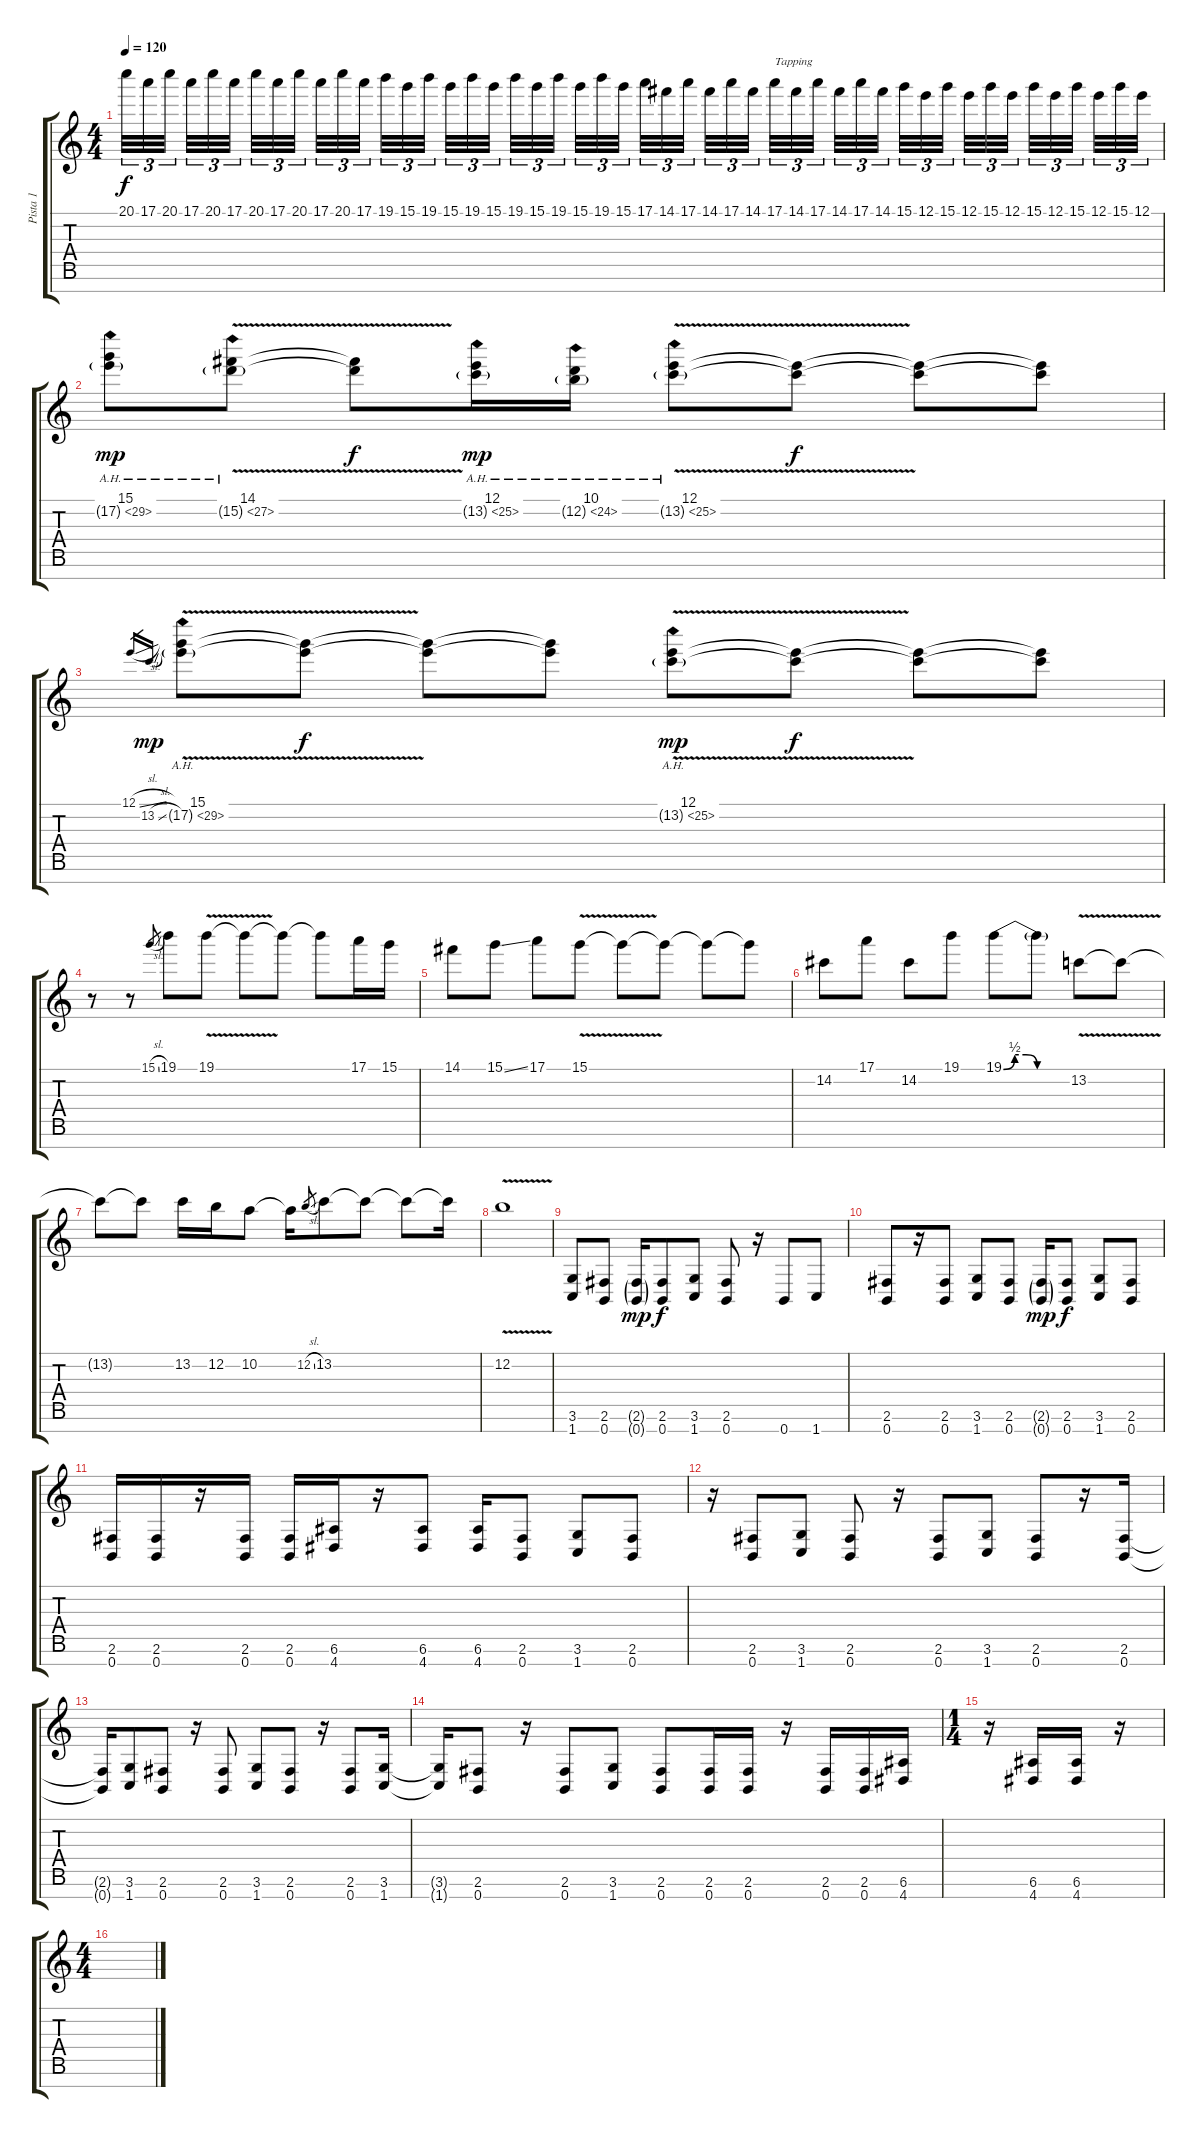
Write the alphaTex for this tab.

\track ("Pista 1" "Pista 1") {instrument distortionguitar}
\staff {score tabs}
\tuning (E4 B3 G3 D3 A2 E2 B1) {hide}
\ts (4 4)
\tempo 120
\clef g2
\ks c
20.1.32{tu (3 2) dy f} 17.1.32{tu (3 2)} 20.1.32{tu (3 2) beam splitsecondary} 17.1.32{tu (3 2)} 20.1.32{tu (3 2)} 17.1.32{tu (3 2) beam splitsecondary} 20.1.32{tu (3 2)} 17.1.32{tu (3 2)} 20.1.32{tu (3 2) beam splitsecondary} 17.1.32{tu (3 2)} 20.1.32{tu (3 2)} 17.1.32{tu (3 2)} 19.1.32{tu (3 2)} 15.1.32{tu (3 2)} 19.1.32{tu (3 2) beam splitsecondary} 15.1.32{tu (3 2)} 19.1.32{tu (3 2)} 15.1.32{tu (3 2) beam splitsecondary} 19.1.32{tu (3 2)} 15.1.32{tu (3 2)} 19.1.32{tu (3 2) beam splitsecondary} 15.1.32{tu (3 2)} 19.1.32{tu (3 2)} 15.1.32{tu (3 2)} 17.1.32{tu (3 2)} 14.1.32{tu (3 2)} 17.1.32{tu (3 2) beam splitsecondary} 14.1.32{tu (3 2)} 17.1.32{tu (3 2)} 14.1.32{tu (3 2) beam splitsecondary} 17.1.32{tu (3 2) txt "Tapping"} 14.1.32{tu (3 2)} 17.1.32{tu (3 2) beam splitsecondary} 14.1.32{tu (3 2)} 17.1.32{tu (3 2)} 14.1.32{tu (3 2)} 15.1.32{tu (3 2)} 12.1.32{tu (3 2)} 15.1.32{tu (3 2) beam splitsecondary} 12.1.32{tu (3 2)} 15.1.32{tu (3 2)} 12.1.32{tu (3 2) beam splitsecondary} 15.1.32{tu (3 2)} 12.1.32{tu (3 2)} 15.1.32{tu (3 2) beam splitsecondary} 12.1.32{tu (3 2)} 15.1.32{tu (3 2)} 12.1.32{tu (3 2)} |
(15.1 17.2{ah 12 g}).8{dy mp} (14.1{v} 15.2{ah 12 g}).8 (14.1{t} 15.2{t}).8{dy f} (12.1 13.2{ah 12 g}).16{dy mp} (10.1 12.2{ah 12 g}).16 (12.1{v} 13.2{ah 12 g}).8 (12.1{t} 13.2{t}).8{dy f} (12.1{t} 13.2{t}).8 (12.1{t} 13.2{t}).8 |
12.1{sl}.16{gr} 13.2{sl}.16{gr dy mp} (15.1{v} 17.2{ah 12 g}).8 (15.1{t} 17.2{t}).8{dy f} (15.1{t} 17.2{t}).8 (15.1{t} 17.2{t}).8 (12.1{v} 13.2{ah 12 g}).8{dy mp} (12.1{t} 13.2{t}).8{dy f} (12.1{t} 13.2{t}).8 (12.1{t} 13.2{t}).8 |
r.8 r.8 15.1{sl}.8{gr} 19.1.8 19.1{v}.8 19.1{t}.8 19.1{t}.8 19.1{t}.8 17.1.16 15.1.16 |
14.1.8 15.1{ss}.8 17.1.8 15.1{v}.8 15.1{t}.8 15.1{t}.8 15.1{t}.8 15.1{t}.8 |
14.2.8 17.1.8 14.2.8 19.1.8 19.1{be (custom 0 0 10 2 20 2 30 0 60 0)}.8 19.1{t}.8 13.2{v}.8 13.2{t}.8 |
13.2{t}.8 13.2{t}.8 13.2.16 12.2.16 10.2.8 10.2{t}.16 12.2{sl}.8{gr} 13.2.8 13.2{t}.8 13.2{t}.8 13.2{t}.16 |
12.2{v}.1 |
(3.6 1.7).8{balance 16} (2.6 0.7).8 (2.6{g} 0.7{g}).16{dy mp} (2.6 0.7).8{dy f} (3.6 1.7).8 (2.6 0.7).8 r.16 0.7.8 1.7.8 |
(2.6 0.7).8 r.16 (2.6 0.7).8 (3.6 1.7).8 (2.6 0.7).8 (2.6{g} 0.7{g}).16{dy mp} (2.6 0.7).8{dy f} (3.6 1.7).8 (2.6 0.7).8 |
(2.6 0.7).16 (2.6 0.7).16 r.16 (2.6 0.7).16 (2.6 0.7).16 (6.6 4.7).16 r.16 (6.6 4.7).8 (6.6 4.7).16 (2.6 0.7).8 (3.6 1.7).8 (2.6 0.7).8 |
r.16 (2.6 0.7).8 (3.6 1.7).8 (2.6 0.7).8 r.16 (2.6 0.7).8 (3.6 1.7).8 (2.6 0.7).8 r.16 (2.6 0.7).16 |
(2.6{t} 0.7{t}).16 (3.6 1.7).8 (2.6 0.7).8 r.16 (2.6 0.7).8 (3.6 1.7).8 (2.6 0.7).8 r.16 (2.6 0.7).8 (3.6 1.7).16 |
(3.6{t} 1.7{t}).16 (2.6 0.7).8 r.16 (2.6 0.7).8 (3.6 1.7).8 (2.6 0.7).8 (2.6 0.7).16 (2.6 0.7).16 r.16 (2.6 0.7).16 (2.6 0.7).16 (6.6 4.7).16 |
\ts (1 4)
r.16 (6.6 4.7).16 (6.6 4.7).16 r.16 |
\ts (4 4)
